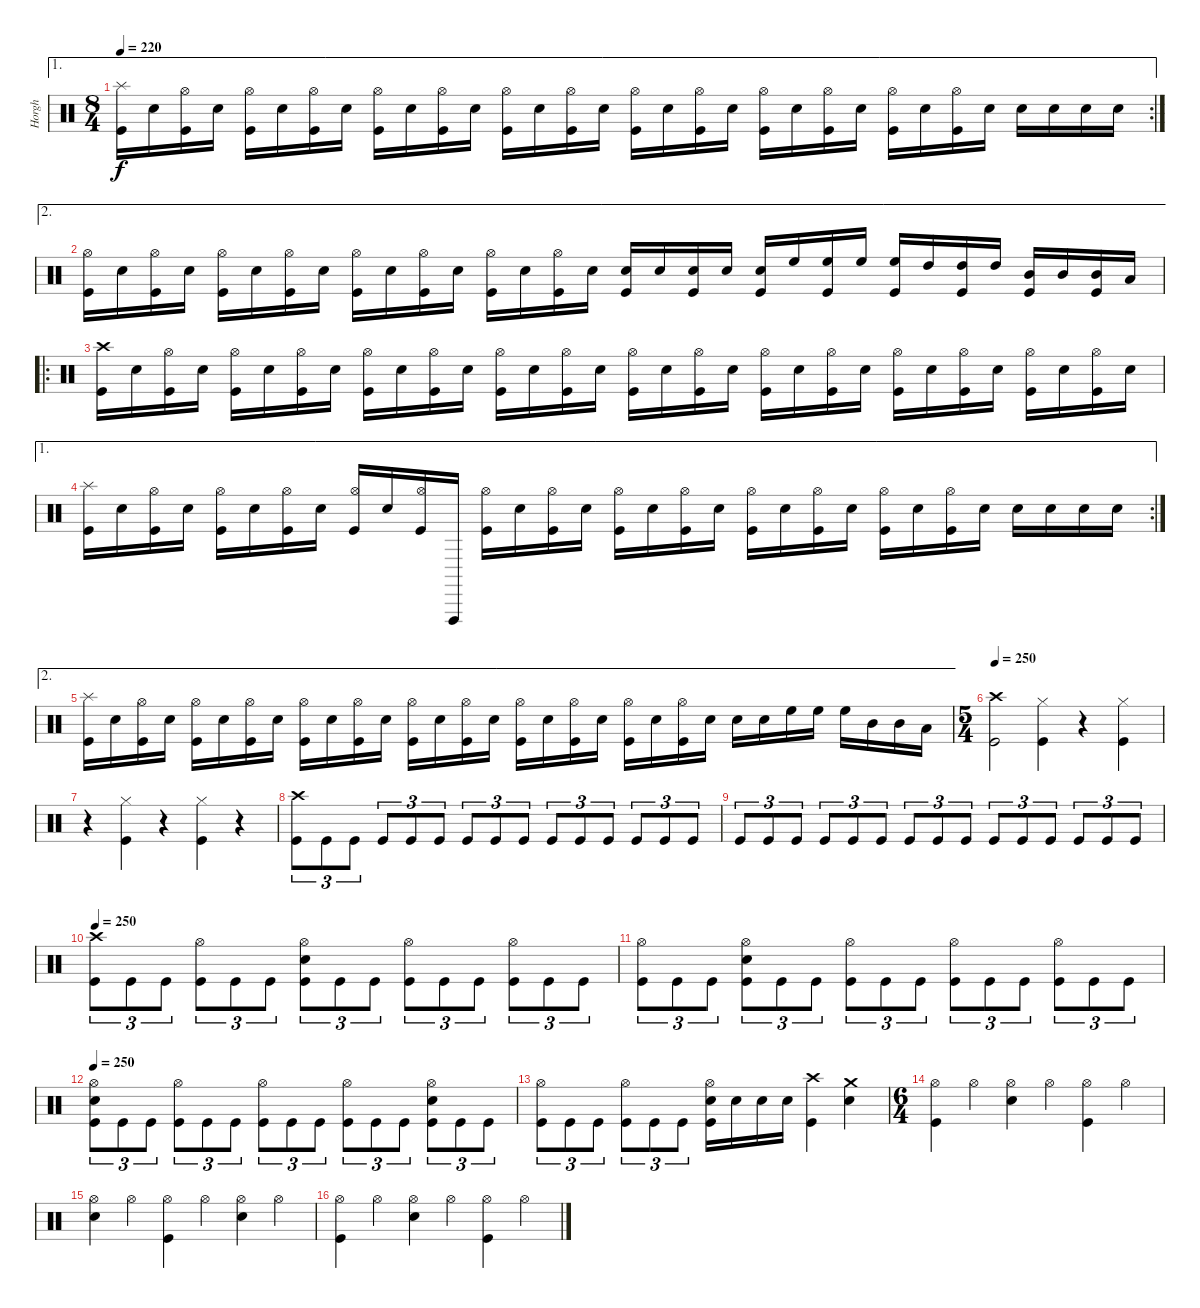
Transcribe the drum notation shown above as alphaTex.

\track ("Horgh" "Horgh") {instrument percussion}
\staff {score}
\articulation defaults
\ae 1
\rc 2
\ts (8 4)
\tempo 220
\clef neutral
\ks c
("Splash (hit)" "Kick (hit)").16{dy f} "Electric Snare (hit)".16 ("Hi-Hat (open)" "Kick (hit)").16 "Electric Snare (hit)".16 ("Hi-Hat (open)" "Kick (hit)").16 "Electric Snare (hit)".16 ("Hi-Hat (open)" "Kick (hit)").16 "Electric Snare (hit)".16 ("Hi-Hat (open)" "Kick (hit)").16 "Electric Snare (hit)".16 ("Hi-Hat (open)" "Kick (hit)").16 "Electric Snare (hit)".16 ("Hi-Hat (open)" "Kick (hit)").16 "Electric Snare (hit)".16 ("Hi-Hat (open)" "Kick (hit)").16 "Electric Snare (hit)".16 ("Hi-Hat (open)" "Kick (hit)").16 "Electric Snare (hit)".16 ("Hi-Hat (open)" "Kick (hit)").16 "Electric Snare (hit)".16 ("Hi-Hat (open)" "Kick (hit)").16 "Electric Snare (hit)".16 ("Hi-Hat (open)" "Kick (hit)").16 "Electric Snare (hit)".16 ("Hi-Hat (open)" "Kick (hit)").16 "Electric Snare (hit)".16 ("Hi-Hat (open)" "Kick (hit)").16 "Electric Snare (hit)".16 "Electric Snare (hit)".16 "Electric Snare (hit)".16 "Electric Snare (hit)".16 "Electric Snare (hit)".16 |
\ae 2
("Hi-Hat (open)" "Kick (hit)").16 "Electric Snare (hit)".16 ("Hi-Hat (open)" "Kick (hit)").16 "Electric Snare (hit)".16 ("Hi-Hat (open)" "Kick (hit)").16 "Electric Snare (hit)".16 ("Hi-Hat (open)" "Kick (hit)").16 "Electric Snare (hit)".16 ("Hi-Hat (open)" "Kick (hit)").16 "Electric Snare (hit)".16 ("Hi-Hat (open)" "Kick (hit)").16 "Electric Snare (hit)".16 ("Hi-Hat (open)" "Kick (hit)").16 "Electric Snare (hit)".16 ("Hi-Hat (open)" "Kick (hit)").16 "Electric Snare (hit)".16 ("Electric Snare (hit)" "Kick (hit)").16 "Electric Snare (hit)".16 ("Electric Snare (hit)" "Kick (hit)").16 "Electric Snare (hit)".16 ("Electric Snare (hit)" "Kick (hit)").16 "High Floor Tom (hit)".16 ("High Floor Tom (hit)" "Kick (hit)").16 "High Floor Tom (hit)".16 ("High Floor Tom (hit)" "Kick (hit)").16 "High Tom (hit)".16 ("High Tom (hit)" "Kick (hit)").16 "High Tom (hit)".16 ("Mid Tom (hit)" "Kick (hit)").16 "Mid Tom (hit)".16 ("Mid Tom (hit)" "Kick (hit)").16 "Low Tom (hit)".16 |
\ro
("Crash high (hit)" "Kick (hit)").16 "Electric Snare (hit)".16 ("Hi-Hat (open)" "Kick (hit)").16 "Electric Snare (hit)".16 ("Hi-Hat (open)" "Kick (hit)").16 "Electric Snare (hit)".16 ("Hi-Hat (open)" "Kick (hit)").16 "Electric Snare (hit)".16 ("Hi-Hat (open)" "Kick (hit)").16 "Electric Snare (hit)".16 ("Hi-Hat (open)" "Kick (hit)").16 "Electric Snare (hit)".16 ("Hi-Hat (open)" "Kick (hit)").16 "Electric Snare (hit)".16 ("Hi-Hat (open)" "Kick (hit)").16 "Electric Snare (hit)".16 ("Hi-Hat (open)" "Kick (hit)").16 "Electric Snare (hit)".16 ("Hi-Hat (open)" "Kick (hit)").16 "Electric Snare (hit)".16 ("Hi-Hat (open)" "Kick (hit)").16 "Electric Snare (hit)".16 ("Hi-Hat (open)" "Kick (hit)").16 "Electric Snare (hit)".16 ("Hi-Hat (open)" "Kick (hit)").16 "Electric Snare (hit)".16 ("Hi-Hat (open)" "Kick (hit)").16 "Electric Snare (hit)".16 ("Hi-Hat (open)" "Kick (hit)").16 "Electric Snare (hit)".16 ("Hi-Hat (open)" "Kick (hit)").16 "Electric Snare (hit)".16 |
\ae 1
\rc 2
("Splash (hit)" "Kick (hit)").16 "Electric Snare (hit)".16 ("Hi-Hat (open)" "Kick (hit)").16 "Electric Snare (hit)".16 ("Hi-Hat (open)" "Kick (hit)").16 "Electric Snare (hit)".16 ("Hi-Hat (open)" "Kick (hit)").16 "Electric Snare (hit)".16 ("Hi-Hat (open)" "Kick (hit)").16 "Electric Snare (hit)".16 ("Hi-Hat (open)" "Kick (hit)").16 "Vibraslap (hit)".16 ("Hi-Hat (open)" "Kick (hit)").16 "Electric Snare (hit)".16 ("Hi-Hat (open)" "Kick (hit)").16 "Electric Snare (hit)".16 ("Hi-Hat (open)" "Kick (hit)").16 "Electric Snare (hit)".16 ("Hi-Hat (open)" "Kick (hit)").16 "Electric Snare (hit)".16 ("Hi-Hat (open)" "Kick (hit)").16 "Electric Snare (hit)".16 ("Hi-Hat (open)" "Kick (hit)").16 "Electric Snare (hit)".16 ("Hi-Hat (open)" "Kick (hit)").16 "Electric Snare (hit)".16 ("Hi-Hat (open)" "Kick (hit)").16 "Electric Snare (hit)".16 "Electric Snare (hit)".16 "Electric Snare (hit)".16 "Electric Snare (hit)".16 "Electric Snare (hit)".16 |
\ae 2
("Splash (hit)" "Kick (hit)").16 "Electric Snare (hit)".16 ("Hi-Hat (open)" "Kick (hit)").16 "Electric Snare (hit)".16 ("Hi-Hat (open)" "Kick (hit)").16 "Electric Snare (hit)".16 ("Hi-Hat (open)" "Kick (hit)").16 "Electric Snare (hit)".16 ("Hi-Hat (open)" "Kick (hit)").16 "Electric Snare (hit)".16 ("Hi-Hat (open)" "Kick (hit)").16 "Electric Snare (hit)".16 ("Hi-Hat (open)" "Kick (hit)").16 "Electric Snare (hit)".16 ("Hi-Hat (open)" "Kick (hit)").16 "Electric Snare (hit)".16 ("Hi-Hat (open)" "Kick (hit)").16 "Electric Snare (hit)".16 ("Hi-Hat (open)" "Kick (hit)").16 "Electric Snare (hit)".16 ("Hi-Hat (open)" "Kick (hit)").16 "Electric Snare (hit)".16 ("Hi-Hat (open)" "Kick (hit)").16 "Electric Snare (hit)".16 "Electric Snare (hit)".16 "Electric Snare (hit)".16 "High Floor Tom (hit)".16 "High Floor Tom (hit)".16 "High Floor Tom (hit)".16 "Mid Tom (hit)".16 "Mid Tom (hit)".16 "Low Tom (hit)".16 |
\ts (5 4)
\tempo 250
("Crash high (hit)" "Kick (hit)").2 ("Hi-Hat (closed)" "Kick (hit)").4 r.4 ("Hi-Hat (closed)" "Kick (hit)").4 |
r.4 ("Hi-Hat (closed)" "Kick (hit)").4 r.4 ("Hi-Hat (closed)" "Kick (hit)").4 r.4 |
("Crash high (hit)" "Kick (hit)").8{tu (3 2)} "Kick (hit)".8{tu (3 2)} "Kick (hit)".8{tu (3 2)} "Kick (hit)".8{tu (3 2)} "Kick (hit)".8{tu (3 2)} "Kick (hit)".8{tu (3 2)} "Kick (hit)".8{tu (3 2)} "Kick (hit)".8{tu (3 2)} "Kick (hit)".8{tu (3 2)} "Kick (hit)".8{tu (3 2)} "Kick (hit)".8{tu (3 2)} "Kick (hit)".8{tu (3 2)} "Kick (hit)".8{tu (3 2)} "Kick (hit)".8{tu (3 2)} "Kick (hit)".8{tu (3 2)} |
"Kick (hit)".8{tu (3 2)} "Kick (hit)".8{tu (3 2)} "Kick (hit)".8{tu (3 2)} "Kick (hit)".8{tu (3 2)} "Kick (hit)".8{tu (3 2)} "Kick (hit)".8{tu (3 2)} "Kick (hit)".8{tu (3 2)} "Kick (hit)".8{tu (3 2)} "Kick (hit)".8{tu (3 2)} "Kick (hit)".8{tu (3 2)} "Kick (hit)".8{tu (3 2)} "Kick (hit)".8{tu (3 2)} "Kick (hit)".8{tu (3 2)} "Kick (hit)".8{tu (3 2)} "Kick (hit)".8{tu (3 2)} |
\tempo 250
("Crash high (hit)" "Kick (hit)").8{tu (3 2)} "Kick (hit)".8{tu (3 2)} "Kick (hit)".8{tu (3 2)} ("Hi-Hat (open)" "Kick (hit)").8{tu (3 2)} "Kick (hit)".8{tu (3 2)} "Kick (hit)".8{tu (3 2)} ("Hi-Hat (open)" "Electric Snare (hit)" "Kick (hit)").8{tu (3 2)} "Kick (hit)".8{tu (3 2)} "Kick (hit)".8{tu (3 2)} ("Hi-Hat (open)" "Kick (hit)").8{tu (3 2)} "Kick (hit)".8{tu (3 2)} "Kick (hit)".8{tu (3 2)} ("Hi-Hat (open)" "Kick (hit)").8{tu (3 2)} "Kick (hit)".8{tu (3 2)} "Kick (hit)".8{tu (3 2)} |
("Hi-Hat (open)" "Kick (hit)").8{tu (3 2)} "Kick (hit)".8{tu (3 2)} "Kick (hit)".8{tu (3 2)} ("Hi-Hat (open)" "Electric Snare (hit)" "Kick (hit)").8{tu (3 2)} "Kick (hit)".8{tu (3 2)} "Kick (hit)".8{tu (3 2)} ("Hi-Hat (open)" "Kick (hit)").8{tu (3 2)} "Kick (hit)".8{tu (3 2)} "Kick (hit)".8{tu (3 2)} ("Hi-Hat (open)" "Kick (hit)").8{tu (3 2)} "Kick (hit)".8{tu (3 2)} "Kick (hit)".8{tu (3 2)} ("Hi-Hat (open)" "Kick (hit)").8{tu (3 2)} "Kick (hit)".8{tu (3 2)} "Kick (hit)".8{tu (3 2)} |
\tempo 250
("Hi-Hat (open)" "Electric Snare (hit)" "Kick (hit)").8{tu (3 2)} "Kick (hit)".8{tu (3 2)} "Kick (hit)".8{tu (3 2)} ("Hi-Hat (open)" "Kick (hit)").8{tu (3 2)} "Kick (hit)".8{tu (3 2)} "Kick (hit)".8{tu (3 2)} ("Hi-Hat (open)" "Kick (hit)").8{tu (3 2)} "Kick (hit)".8{tu (3 2)} "Kick (hit)".8{tu (3 2)} ("Hi-Hat (open)" "Kick (hit)").8{tu (3 2)} "Kick (hit)".8{tu (3 2)} "Kick (hit)".8{tu (3 2)} ("Hi-Hat (open)" "Electric Snare (hit)" "Kick (hit)").8{tu (3 2)} "Kick (hit)".8{tu (3 2)} "Kick (hit)".8{tu (3 2)} |
("Hi-Hat (open)" "Kick (hit)").8{tu (3 2)} "Kick (hit)".8{tu (3 2)} "Kick (hit)".8{tu (3 2)} ("Hi-Hat (open)" "Kick (hit)").8{tu (3 2)} "Kick (hit)".8{tu (3 2)} "Kick (hit)".8{tu (3 2)} ("Hi-Hat (open)" "Electric Snare (hit)" "Kick (hit)").16 "Electric Snare (hit)".16 "Electric Snare (hit)".16 "Electric Snare (hit)".16 ("Crash high (hit)" "Kick (hit)").4 ("Crash medium (hit)" "Snare (hit) 2").4 |
\ts (6 4)
("Hi-Hat (open)" "Kick (hit)").4 "Hi-Hat (open)".4 ("Hi-Hat (open)" "Electric Snare (hit)").4 "Hi-Hat (open)".4 ("Hi-Hat (open)" "Kick (hit)").4 "Hi-Hat (open)".4 |
("Hi-Hat (open)" "Electric Snare (hit)").4 "Hi-Hat (open)".4 ("Hi-Hat (open)" "Kick (hit)").4 "Hi-Hat (open)".4 ("Hi-Hat (open)" "Electric Snare (hit)").4 "Hi-Hat (open)".4 |
("Hi-Hat (open)" "Kick (hit)").4 "Hi-Hat (open)".4 ("Hi-Hat (open)" "Electric Snare (hit)").4 "Hi-Hat (open)".4 ("Hi-Hat (open)" "Kick (hit)").4 "Hi-Hat (open)".4
